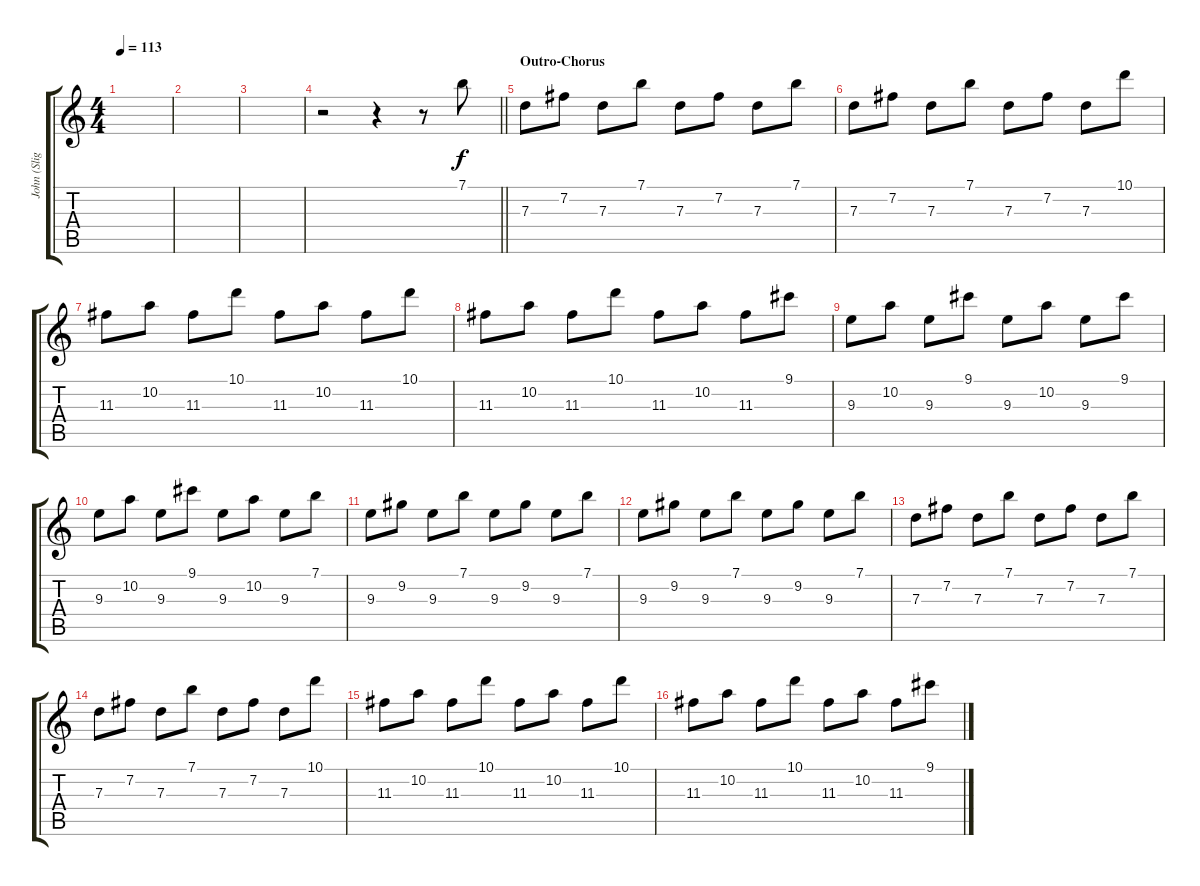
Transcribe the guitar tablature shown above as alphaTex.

\track ("John (Slight Distortion)" "John (Slig") {instrument overdrivenguitar}
\staff {score tabs}
\tuning (E4 B3 G3 D3 A2 E2) {hide}
\ts (4 4)
\tempo 113
\clef g2
\ks c
|
|
|
\barLineRight lightlight
r.2 r.4 r.8 7.1.8 |
\section ("" "Outro-Chorus")
7.3.8 7.2.8 7.3.8 7.1.8 7.3.8 7.2.8 7.3.8 7.1.8 |
7.3.8 7.2.8 7.3.8 7.1.8 7.3.8 7.2.8 7.3.8 10.1.8 |
11.3.8 10.2.8 11.3.8 10.1.8 11.3.8 10.2.8 11.3.8 10.1.8 |
11.3.8 10.2.8 11.3.8 10.1.8 11.3.8 10.2.8 11.3.8 9.1.8 |
9.3.8 10.2.8 9.3.8 9.1.8 9.3.8 10.2.8 9.3.8 9.1.8 |
9.3.8 10.2.8 9.3.8 9.1.8 9.3.8 10.2.8 9.3.8 7.1.8 |
9.3.8 9.2.8 9.3.8 7.1.8 9.3.8 9.2.8 9.3.8 7.1.8 |
9.3.8 9.2.8 9.3.8 7.1.8 9.3.8 9.2.8 9.3.8 7.1.8 |
7.3.8 7.2.8 7.3.8 7.1.8 7.3.8 7.2.8 7.3.8 7.1.8 |
7.3.8 7.2.8 7.3.8 7.1.8 7.3.8 7.2.8 7.3.8 10.1.8 |
11.3.8 10.2.8 11.3.8 10.1.8 11.3.8 10.2.8 11.3.8 10.1.8 |
11.3.8 10.2.8 11.3.8 10.1.8 11.3.8 10.2.8 11.3.8 9.1.8
